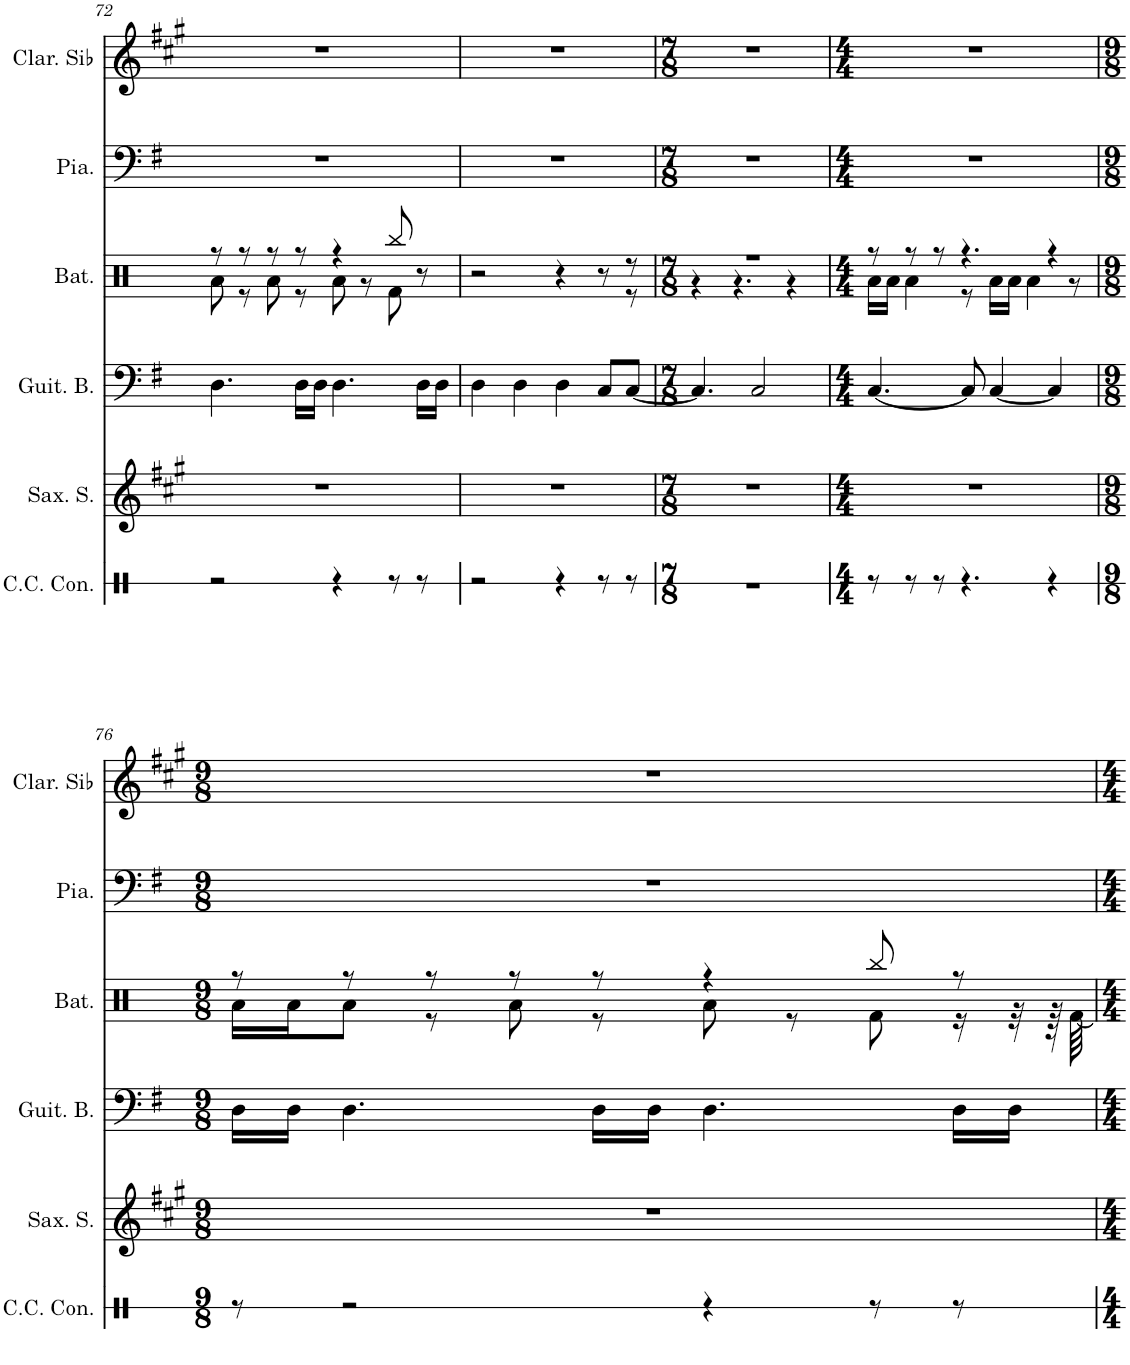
**kern	**kern	**kern	**kern	**kern	**kern
*part6	*part5	*part4	*part3	*part2	*part1
*staff6	*staff5	*staff4	*staff3	*staff2	*staff1
*I"Caisse claire de concert, Guitar Fret Noise	*I"Saxophone Soprano	*I"Guitare Basse	*I"Batterie, Drums	*I"Piano	*I"Clarinette en Sib
*I'C.C. Con.	*I'Sax. S.	*I'Guit. B.	*I'Bat.	*I'Pia.	*I'Clar. Sib
!!LO:PB:g=z
*clefX	*clefG2	*clefF4	*clefX	*clefF4	*clefG2
*	*Trd1c2	*Trd7c12	*	*	*Trd1c2
*k[f#]	*k[f#c#g#]	*k[f#]	*k[]	*k[f#]	*k[f#c#g#]
*M4/4	*M4/4	*M4/4	*M4/4	*M4/4	*M4/4
=72	=72	=72	=72	=72	=72
*	*	*	*^	*	*
2r	1r	4.D\	8r	8Ra\	1r	1r
.	.	.	8r	8r	.	.
.	.	.	8r	8Ra\	.	.
.	.	16D\LL	8r	8r	.	.
.	.	16D\JJ	.	.	.	.
4r	.	4.D\	4r	8Ra\	.	.
.	.	.	.	8r	.	.
8r	.	.	8Rbb/	8Rf\	.	.
8r	.	16D\LL	8r	8ryy	.	.
.	.	16D\JJ	.	.	.	.
=73	=73	=73	=73	=73	=73	=73
2r	1r	4D\	2r	2..ryy	1r	1r
.	.	4D\	.	.	.	.
4r	.	4D\	4r	.	.	.
8r	.	8C/L	8r	.	.	.
8r	.	[8C/J	8r	8r	.	.
=74	=74	=74	=74	=74	=74	=74
*M7/8	*M7/8	*M7/8	*M7/8	*	*M7/8	*M7/8
2..r	2..r	4.C/]	2..r	4r	2..r	2..r
.	.	.	.	4.r	.	.
.	.	2C/	.	.	.	.
.	.	.	.	4r	.	.
=75	=75	=75	=75	=75	=75	=75
*M4/4	*M4/4	*M4/4	*M4/4	*	*M4/4	*M4/4
8r	1r	[4.C/	8r	16Ra\LL	1r	1r
.	.	.	.	16Ra\JJ	.	.
8r	.	.	8r	4Ra\	.	.
8r	.	.	8r	.	.	.
4.r	.	8C/]	4.r	8r	.	.
.	.	[4C/	.	16Ra\LL	.	.
.	.	.	.	16Ra\JJ	.	.
.	.	.	.	4Ra\	.	.
4r	.	4C/]	4r	.	.	.
.	.	.	.	8r	.	.
!!LO:LB:g=z
=76	=76	=76	=76	=76	=76	=76
*M9/8	*M9/8	*M9/8	*M9/8	*	*M9/8	*M9/8
8r	8%9r	16D\LL	8r	16Ra\LL	8%9r	8%9r
.	.	16D\JJ	.	16Ra\J	.	.
2r	.	4.D\	8r	8Ra\J	.	.
.	.	.	8r	8r	.	.
.	.	.	8r	8Ra\	.	.
.	.	16D\LL	8r	8r	.	.
.	.	16D\JJ	.	.	.	.
4r	.	4.D\	4r	8Ra\	.	.
.	.	.	.	8r	.	.
8r	.	.	8Rbb/	8Rf\	.	.
8r	.	16D\LL	8r	16r	.	.
.	.	16D\JJ	.	32r	.	.
.	.	.	.	64r	.	.
.	.	.	.	[64Rf\	.	.
*	*	*	*v	*v	*	*
=	=	=	=	=	=
*-	*-	*-	*-	*-	*-
